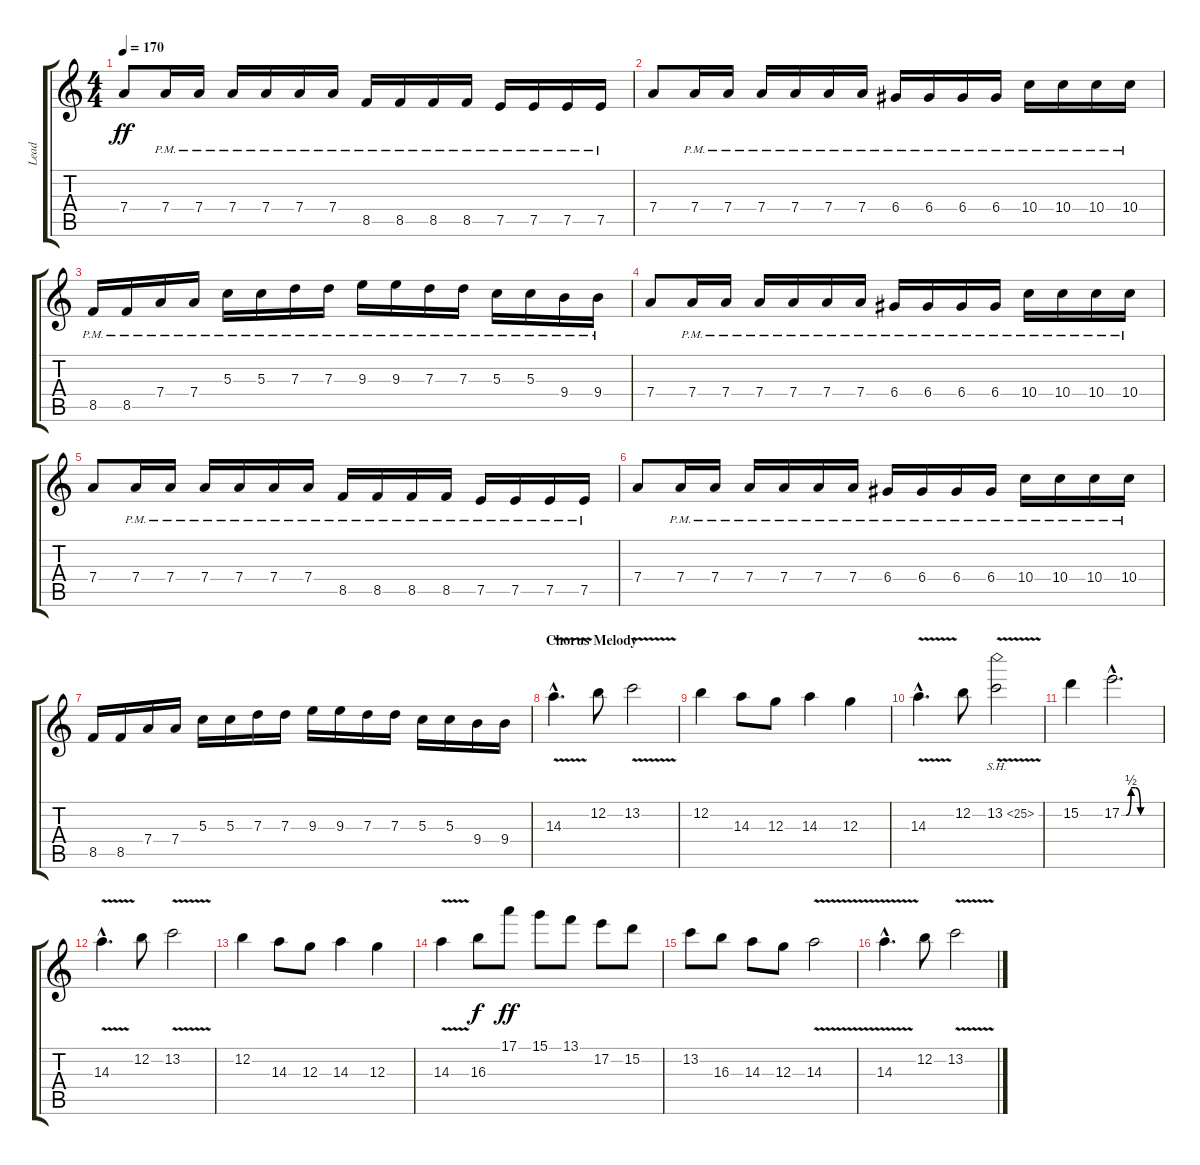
\track ("Lead" "Lead") {instrument overdrivenguitar}
\staff {score tabs}
\tuning (E4 B3 G3 D3 A2 E2) {hide}
\ts (4 4)
\tempo 170
\clef g2
\ks c
7.4.8{dy ff} 7.4{pm}.16 7.4{pm}.16 7.4{pm}.16 7.4{pm}.16 7.4{pm}.16 7.4{pm}.16 8.5{pm}.16 8.5{pm}.16 8.5{pm}.16 8.5{pm}.16 7.5{pm}.16 7.5{pm}.16 7.5{pm}.16 7.5{pm}.16 |
7.4.8 7.4{pm}.16 7.4{pm}.16 7.4{pm}.16 7.4{pm}.16 7.4{pm}.16 7.4{pm}.16 6.4{pm}.16 6.4{pm}.16 6.4{pm}.16 6.4{pm}.16 10.4{pm}.16 10.4{pm}.16 10.4{pm}.16 10.4{pm}.16 |
8.5{pm}.16 8.5{pm}.16 7.4{pm}.16 7.4{pm}.16 5.3{pm}.16 5.3{pm}.16 7.3{pm}.16 7.3{pm}.16 9.3{pm}.16 9.3{pm}.16 7.3{pm}.16 7.3{pm}.16 5.3{pm}.16 5.3{pm}.16 9.4{pm}.16 9.4{pm}.16 |
7.4.8 7.4{pm}.16 7.4{pm}.16 7.4{pm}.16 7.4{pm}.16 7.4{pm}.16 7.4{pm}.16 6.4{pm}.16 6.4{pm}.16 6.4{pm}.16 6.4{pm}.16 10.4{pm}.16 10.4{pm}.16 10.4{pm}.16 10.4{pm}.16 |
7.4.8 7.4{pm}.16 7.4{pm}.16 7.4{pm}.16 7.4{pm}.16 7.4{pm}.16 7.4{pm}.16 8.5{pm}.16 8.5{pm}.16 8.5{pm}.16 8.5{pm}.16 7.5{pm}.16 7.5{pm}.16 7.5{pm}.16 7.5{pm}.16 |
7.4.8 7.4{pm}.16 7.4{pm}.16 7.4{pm}.16 7.4{pm}.16 7.4{pm}.16 7.4{pm}.16 6.4{pm}.16 6.4{pm}.16 6.4{pm}.16 6.4{pm}.16 10.4{pm}.16 10.4{pm}.16 10.4{pm}.16 10.4{pm}.16 |
8.5.16 8.5.16 7.4.16 7.4.16 5.3.16 5.3.16 7.3.16 7.3.16 9.3.16 9.3.16 7.3.16 7.3.16 5.3.16 5.3.16 9.4.16 9.4.16 |
\section ("" "Chorus Melody")
14.3{v hac}.4{d} 12.2.8 13.2{v}.2 |
12.2.4 14.3.8 12.3.8 14.3.4 12.3.4 |
14.3{v hac}.4{d} 12.2.8 13.2{sh 12 v}.2 |
15.2.4 17.2{be (custom 0 0 7 0 15 2 22 2 30 0 60 0) hac}.2{d} |
14.3{v hac}.4{d} 12.2.8 13.2{v}.2 |
12.2.4 14.3.8 12.3.8 14.3.4 12.3.4 |
14.3{v}.4 16.3.8{dy f} 17.1.8{dy ff} 15.1.8 13.1.8 17.2.8 15.2.8 |
13.2.8 16.3.8 14.3.8 12.3.8 14.3{v}.2 |
14.3{v hac}.4{d} 12.2.8 13.2{v}.2
